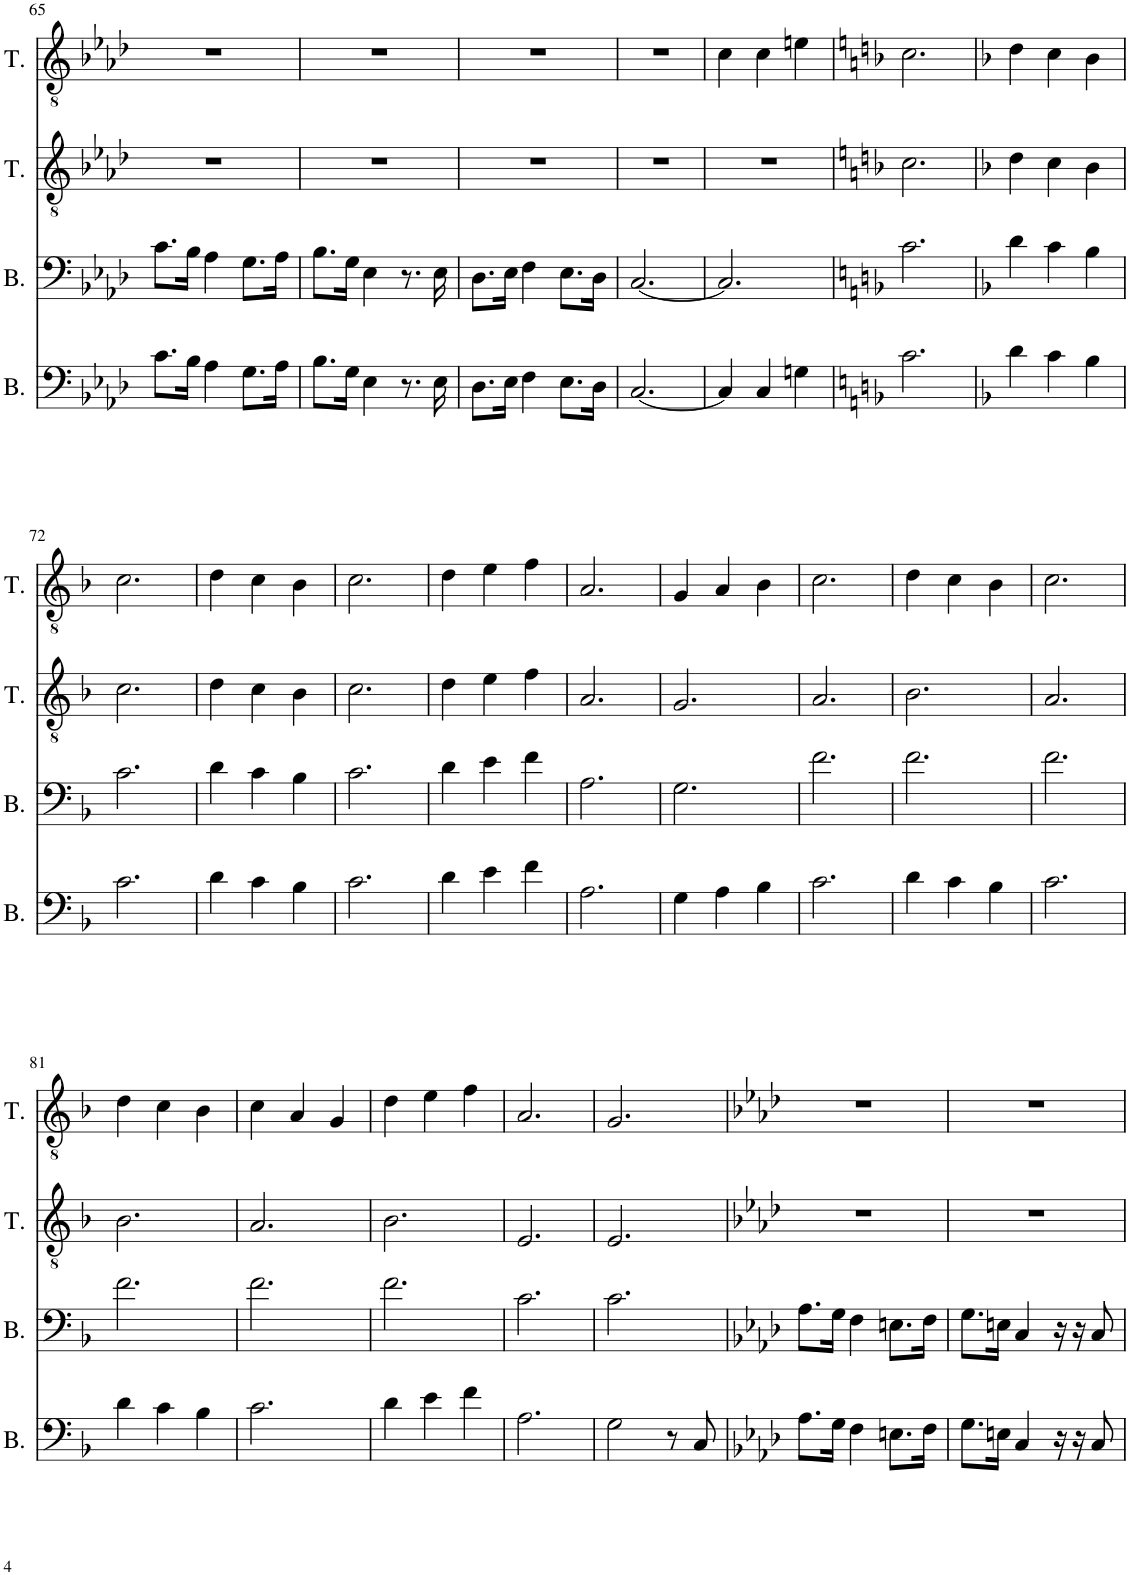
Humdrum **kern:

**kern	**kern	**kern	**kern
*part4	*part3	*part2	*part1
*staff4	*staff3	*staff2	*staff1
*I"Bass	*I"Bass	*I"Tenor	*I"Tenor
*I'B.	*I'B.	*I'T.	*I'T.
!!LO:PB:g=z
*clefF4	*clefF4	*clefGv2	*clefGv2
*k[b-e-a-d-]	*k[b-e-a-d-]	*k[b-e-a-d-]	*k[b-e-a-d-]
*M3/4	*M3/4	*M3/4	*M3/4
=65	=65	=65	=65
8.c\L	8.c\L	2.r	2.r
16B-\Jk	16B-\Jk	.	.
4A-\	4A-\	.	.
8.G\L	8.G\L	.	.
16A-\Jk	16A-\Jk	.	.
=66	=66	=66	=66
8.B-\L	8.B-\L	2.r	2.r
16G\Jk	16G\Jk	.	.
4E-\	4E-\	.	.
8.r	8.r	.	.
16E-\	16E-\	.	.
=67	=67	=67	=67
8.D-\L	8.D-\L	2.r	2.r
16E-\Jk	16E-\Jk	.	.
4F\	4F\	.	.
8.E-\L	8.E-\L	.	.
16D-\Jk	16D-\Jk	.	.
=68	=68	=68	=68
[2.C/	[2.C/	2.r	2.r
=69	=69	=69	=69
4C/]	2.C/]	2.r	4c\
4C/	.	.	4c\
4Gn\	.	.	4en\
=70	=70	=70	=70
*k[b-]	*k[b-]	*k[b-]	*k[b-]
2.c\	2.c\	2.c\	2.c\
=71	=71	=71	=71
*k[b-]	*k[b-]	*k[b-]	*k[b-]
4d\	4d\	4d\	4d\
4c\	4c\	4c\	4c\
4B-\	4B-\	4B-\	4B-\
!!LO:LB:g=z
=72	=72	=72	=72
2.c\	2.c\	2.c\	2.c\
=73	=73	=73	=73
4d\	4d\	4d\	4d\
4c\	4c\	4c\	4c\
4B-\	4B-\	4B-\	4B-\
=74	=74	=74	=74
2.c\	2.c\	2.c\	2.c\
=75	=75	=75	=75
4d\	4d\	4d\	4d\
4e\	4e\	4e\	4e\
4f\	4f\	4f\	4f\
=76	=76	=76	=76
2.A\	2.A\	2.A/	2.A/
=77	=77	=77	=77
4G\	2.G\	2.G/	4G/
4A\	.	.	4A/
4B-\	.	.	4B-\
=78	=78	=78	=78
2.c\	2.f\	2.A/	2.c\
=79	=79	=79	=79
4d\	2.f\	2.B-\	4d\
4c\	.	.	4c\
4B-\	.	.	4B-\
=80	=80	=80	=80
2.c\	2.f\	2.A/	2.c\
!!LO:LB:g=z
=81	=81	=81	=81
4d\	2.f\	2.B-\	4d\
4c\	.	.	4c\
4B-\	.	.	4B-\
=82	=82	=82	=82
2.c\	2.f\	2.A/	4c\
.	.	.	4A/
.	.	.	4G/
=83	=83	=83	=83
4d\	2.f\	2.B-\	4d\
4e\	.	.	4e\
4f\	.	.	4f\
=84	=84	=84	=84
2.A\	2.c\	2.E/	2.A/
=85	=85	=85	=85
2G\	2.c\	2.E/	2.G/
8r	.	.	.
8C/	.	.	.
=86	=86	=86	=86
*k[b-e-a-d-]	*k[b-e-a-d-]	*k[b-e-a-d-]	*k[b-e-a-d-]
8.A-\L	8.A-\L	2.r	2.r
16G\Jk	16G\Jk	.	.
4F\	4F\	.	.
8.En\L	8.En\L	.	.
16F\Jk	16F\Jk	.	.
=87	=87	=87	=87
8.G\L	8.G\L	2.r	2.r
16En\Jk	16En\Jk	.	.
4C/	4C/	.	.
16r	16r	.	.
16r	16r	.	.
8C/	8C/	.	.
=	=	=	=
*-	*-	*-	*-
